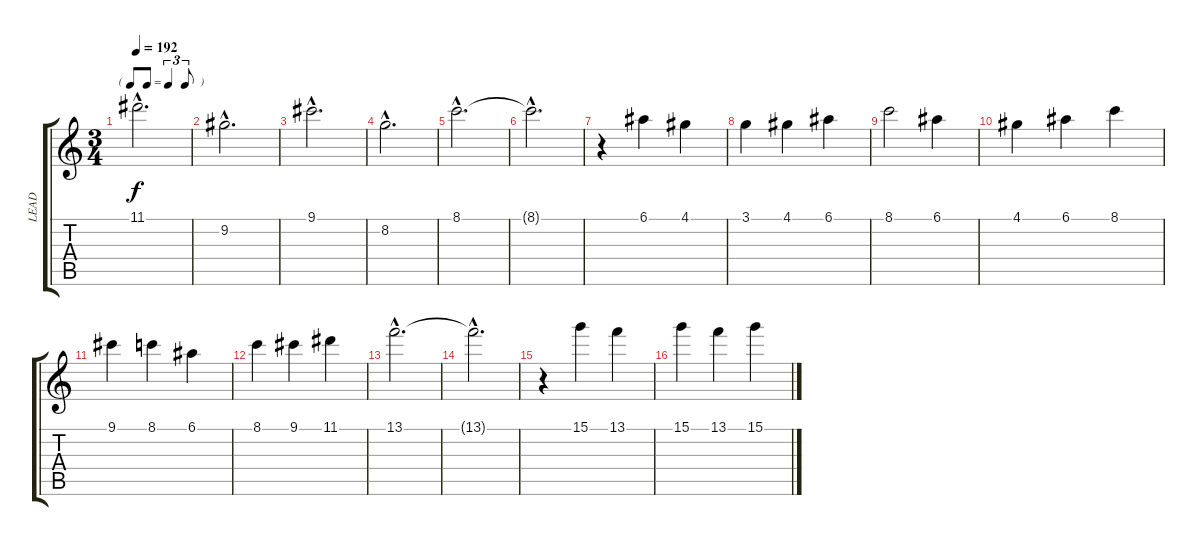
\track ("LEAD" "LEAD") {instrument electricguitarjazz}
\staff {score tabs}
\tuning (E4 B3 G3 D3 A2 E2) {hide}
\ts (3 4)
\tf triplet8th
\tempo 192
\clef g2
\ks c
11.1{hac}.2{d dy f} |
9.2{hac}.2{d} |
9.1{hac}.2{d} |
8.2{hac}.2{d} |
8.1{hac}.2{d} |
8.1{hac t}.2{d} |
r.4 6.1.4 4.1.4 |
3.1.4 4.1.4 6.1.4 |
8.1.2 6.1.4 |
4.1.4 6.1.4 8.1.4 |
9.1.4 8.1.4 6.1.4 |
8.1.4 9.1.4 11.1.4 |
13.1{hac}.2{d} |
13.1{hac t}.2{d} |
r.4 15.1.4 13.1.4 |
15.1.4 13.1.4 15.1.4
